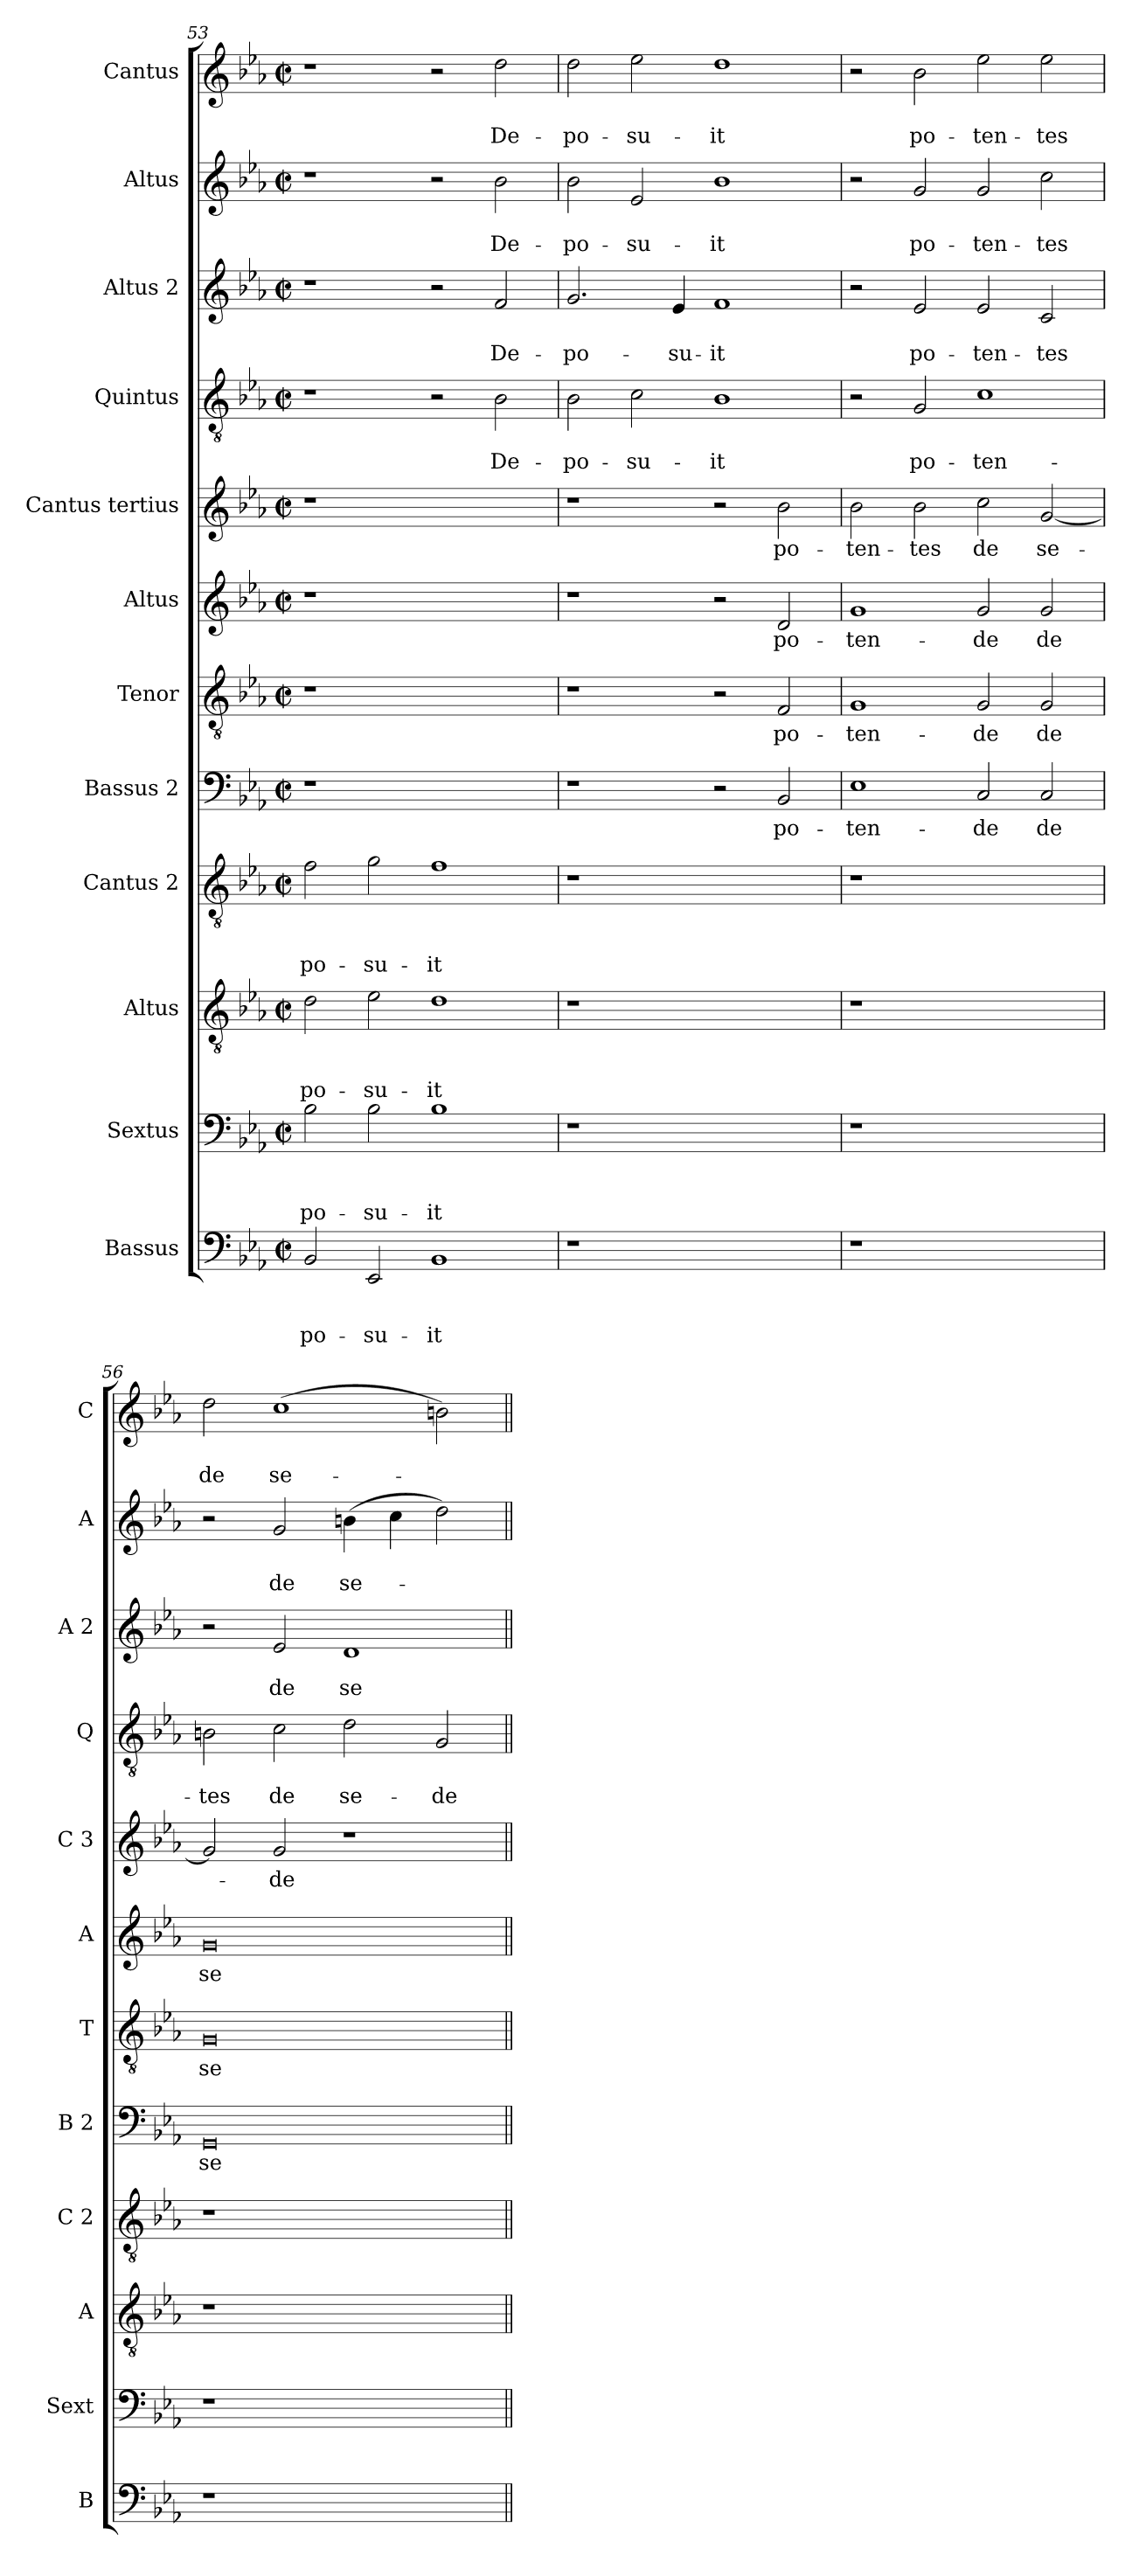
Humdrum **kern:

**kern	**text	**text	**text	**kern	**text	**text	**text	**kern	**text	**text	**text	**kern	**text	**text	**text	**kern	**text	**kern	**text	**kern	**text	**kern	**text	**kern	**text	**text	**kern	**text	**text	**kern	**text	**text	**kern	**text	**text
*part12	*part12	*part12	*part12	*part11	*part11	*part11	*part11	*part10	*part10	*part10	*part10	*part9	*part9	*part9	*part9	*part8	*part8	*part7	*part7	*part6	*part6	*part5	*part5	*part4	*part4	*part4	*part3	*part3	*part3	*part2	*part2	*part2	*part1	*part1	*part1
*staff12	*staff12	*staff12	*staff12	*staff11	*staff11	*staff11	*staff11	*staff10	*staff10	*staff10	*staff10	*staff9	*staff9	*staff9	*staff9	*staff8	*staff8	*staff7	*staff7	*staff6	*staff6	*staff5	*staff5	*staff4	*staff4	*staff4	*staff3	*staff3	*staff3	*staff2	*staff2	*staff2	*staff1	*staff1	*staff1
*I"Bassus	*	*	*	*I"Sextus	*	*	*	*I"Altus	*	*	*	*I"Cantus 2	*	*	*	*I"Bassus 2	*	*I"Tenor	*	*I"Altus	*	*I"Cantus  tertius	*	*I"Quintus	*	*	*I"Altus 2	*	*	*I"Altus	*	*	*I"Cantus	*	*
*I'B	*	*	*	*I'Sext	*	*	*	*I'A	*	*	*	*I'C 2	*	*	*	*I'B 2	*	*I'T	*	*I'A	*	*I'C 3	*	*I'Q	*	*	*I'A 2	*	*	*I'A	*	*	*I'C	*	*
*clefF4	*	*	*	*clefF4	*	*	*	*clefGv2	*	*	*	*clefGv2	*	*	*	*clefF4	*	*clefGv2	*	*clefG2	*	*clefG2	*	*clefGv2	*	*	*clefG2	*	*	*clefG2	*	*	*clefG2	*	*
*k[b-e-a-]	*	*	*	*k[b-e-a-]	*	*	*	*k[b-e-a-]	*	*	*	*k[b-e-a-]	*	*	*	*k[b-e-a-]	*	*k[b-e-a-]	*	*k[b-e-a-]	*	*k[b-e-a-]	*	*k[b-e-a-]	*	*	*k[b-e-a-]	*	*	*k[b-e-a-]	*	*	*k[b-e-a-]	*	*
*E-:	*	*	*	*E-:	*	*	*	*E-:	*	*	*	*E-:	*	*	*	*E-:	*	*E-:	*	*E-:	*	*E-:	*	*E-:	*	*	*E-:	*	*	*E-:	*	*	*E-:	*	*
*M2/2	*	*	*	*M2/2	*	*	*	*M2/2	*	*	*	*M2/2	*	*	*	*M2/2	*	*M2/2	*	*M2/2	*	*M2/2	*	*M2/2	*	*	*M2/2	*	*	*M2/2	*	*	*M2/2	*	*
*met(c|)	*	*	*	*met(c|)	*	*	*	*met(c|)	*	*	*	*met(c|)	*	*	*	*met(c|)	*	*met(c|)	*	*met(c|)	*	*met(c|)	*	*met(c|)	*	*	*met(c|)	*	*	*met(c|)	*	*	*met(c|)	*	*
=53	=53	=53	=53	=53	=53	=53	=53	=53	=53	=53	=53	=53	=53	=53	=53	=53	=53	=53	=53	=53	=53	=53	=53	=53	=53	=53	=53	=53	=53	=53	=53	=53	=53	=53	=53
!	!	!	!LO:LY:b	!	!	!	!LO:LY:b	!	!	!	!LO:LY:b	!	!	!	!LO:LY:b	!	!	!	!	!	!	!	!	!	!	!	!	!	!	!	!	!	!	!	!
2BB-/	.	.	-po-	2B-\	.	.	-po-	2d\	.	.	-po-	2f\	.	.	-po-	1r	.	1r	.	1r	.	1r	.	1r	.	.	1r	.	.	1r	.	.	1r	.	.
!	!	!	!LO:LY:b	!	!	!	!LO:LY:b	!	!	!	!LO:LY:b	!	!	!	!LO:LY:b	!	!	!	!	!	!	!	!	!	!	!	!	!	!	!	!	!	!	!	!
2EE-/	.	.	-su-	2B-\	.	.	-su-	2e-\	.	.	-su-	2g\	.	.	-su-	.	.	.	.	.	.	.	.	.	.	.	.	.	.	.	.	.	.	.	.
!	!	!	!LO:LY:b	!	!	!	!LO:LY:b	!	!	!	!LO:LY:b	!	!	!	!LO:LY:b	!	!	!	!	!	!	!	!	!	!	!	!	!	!	!	!	!	!	!	!
1BB-	.	.	-it	1B-	.	.	-it	1d	.	.	-it	1f	.	.	-it	1ryy	.	1ryy	.	1ryy	.	1ryy	.	2r	.	.	2r	.	.	2r	.	.	2r	.	.
!	!	!	!	!	!	!	!	!	!	!	!	!	!	!	!	!	!	!	!	!	!	!	!	!	!	!LO:LY:b	!	!	!LO:LY:b	!	!	!LO:LY:b	!	!	!LO:LY:b
.	.	.	.	.	.	.	.	.	.	.	.	.	.	.	.	.	.	.	.	.	.	.	.	2B-\	.	De-	2f/	.	De-	2b-\	.	De-	2dd\	.	De-
=54	=54	=54	=54	=54	=54	=54	=54	=54	=54	=54	=54	=54	=54	=54	=54	=54	=54	=54	=54	=54	=54	=54	=54	=54	=54	=54	=54	=54	=54	=54	=54	=54	=54	=54	=54
!	!	!	!	!	!	!	!	!	!	!	!	!	!	!	!	!	!	!	!	!	!	!	!	!	!	!LO:LY:b	!	!	!LO:LY:b	!	!	!LO:LY:b	!	!	!LO:LY:b
1r	.	.	.	1r	.	.	.	1r	.	.	.	1r	.	.	.	1r	.	1r	.	1r	.	1r	.	2B-\	.	-po-	2.g/	.	-po-	2b-\	.	-po-	2dd\	.	-po-
!	!	!	!	!	!	!	!	!	!	!	!	!	!	!	!	!	!	!	!	!	!	!	!	!	!	!LO:LY:b	!	!	!	!	!	!LO:LY:b	!	!	!LO:LY:b
.	.	.	.	.	.	.	.	.	.	.	.	.	.	.	.	.	.	.	.	.	.	.	.	2c\	.	-su-	.	.	.	2e-/	.	-su-	2ee-\	.	-su-
!	!	!	!	!	!	!	!	!	!	!	!	!	!	!	!	!	!	!	!	!	!	!	!	!	!	!	!	!	!LO:LY:b	!	!	!	!	!	!
.	.	.	.	.	.	.	.	.	.	.	.	.	.	.	.	.	.	.	.	.	.	.	.	.	.	.	4e-/	.	-su-	.	.	.	.	.	.
!	!	!	!	!	!	!	!	!	!	!	!	!	!	!	!	!	!	!	!	!	!	!	!	!	!	!LO:LY:b	!	!	!LO:LY:b	!	!	!LO:LY:b	!	!	!LO:LY:b
1ryy	.	.	.	1ryy	.	.	.	1ryy	.	.	.	1ryy	.	.	.	2r	.	2r	.	2r	.	2r	.	1B-	.	-it	1f	.	-it	1b-	.	-it	1dd	.	-it
!	!	!	!	!	!	!	!	!	!	!	!	!	!	!	!	!	!LO:LY:b	!	!LO:LY:b	!	!LO:LY:b	!	!LO:LY:b	!	!	!	!	!	!	!	!	!	!	!	!
.	.	.	.	.	.	.	.	.	.	.	.	.	.	.	.	2BB-/	po-	2F/	po-	2d/	po-	2b-\	po-	.	.	.	.	.	.	.	.	.	.	.	.
!!LO:PB:g=z
=55	=55	=55	=55	=55	=55	=55	=55	=55	=55	=55	=55	=55	=55	=55	=55	=55	=55	=55	=55	=55	=55	=55	=55	=55	=55	=55	=55	=55	=55	=55	=55	=55	=55	=55	=55
!	!	!	!	!	!	!	!	!	!	!	!	!	!	!	!	!	!LO:LY:b	!	!LO:LY:b	!	!LO:LY:b	!	!LO:LY:b	!	!	!	!	!	!	!	!	!	!	!	!
1r	.	.	.	1r	.	.	.	1r	.	.	.	1r	.	.	.	1E-	-ten-	1G	-ten-	1g	-ten-	2b-\	-ten-	2r	.	.	2r	.	.	2r	.	.	2r	.	.
!	!	!	!	!	!	!	!	!	!	!	!	!	!	!	!	!	!	!	!	!	!	!	!LO:LY:b	!	!	!LO:LY:b	!	!	!LO:LY:b	!	!	!LO:LY:b	!	!	!LO:LY:b
.	.	.	.	.	.	.	.	.	.	.	.	.	.	.	.	.	.	.	.	.	.	2b-\	-tes	2G/	.	po-	2e-/	.	po-	2g/	.	po-	2b-\	.	po-
!	!	!	!	!	!	!	!	!	!	!	!	!	!	!	!	!	!LO:LY:b	!	!LO:LY:b	!	!LO:LY:b	!	!LO:LY:b	!	!	!LO:LY:b	!	!	!LO:LY:b	!	!	!LO:LY:b	!	!	!LO:LY:b
1ryy	.	.	.	1ryy	.	.	.	1ryy	.	.	.	1ryy	.	.	.	2C/	-de	2G/	-de	2g/	-de	2cc\	de	1c	.	-ten-	2e-/	.	-ten-	2g/	.	-ten-	2ee-\	.	-ten-
!	!	!	!	!	!	!	!	!	!	!	!	!	!	!	!	!	!LO:LY:b	!	!LO:LY:b	!	!LO:LY:b	!	!LO:LY:b	!	!	!	!	!	!LO:LY:b	!	!	!LO:LY:b	!	!	!LO:LY:b
.	.	.	.	.	.	.	.	.	.	.	.	.	.	.	.	2C/	de	2G/	de	2g/	de	[2g/	se-	.	.	.	2c/	.	-tes	2cc\	.	-tes	2ee-\	.	-tes
=56	=56	=56	=56	=56	=56	=56	=56	=56	=56	=56	=56	=56	=56	=56	=56	=56	=56	=56	=56	=56	=56	=56	=56	=56	=56	=56	=56	=56	=56	=56	=56	=56	=56	=56	=56
!	!	!	!	!	!	!	!	!	!	!	!	!	!	!	!	!	!LO:LY:b	!	!LO:LY:b	!	!LO:LY:b	!	!	!	!	!LO:LY:b	!	!	!	!	!	!	!	!	!LO:LY:b
1r	.	.	.	1r	.	.	.	1r	.	.	.	1r	.	.	.	0GG	se-	0G	se-	0g	se-	2g/]	.	2Bn\	.	-tes	2r	.	.	2r	.	.	2dd\	.	de
!	!	!	!	!	!	!	!	!	!	!	!	!	!	!	!	!	!	!	!	!	!	!	!LO:LY:b	!	!	!LO:LY:b	!	!	!LO:LY:b	!	!	!LO:LY:b	!	!	!LO:LY:b
.	.	.	.	.	.	.	.	.	.	.	.	.	.	.	.	.	.	.	.	.	.	2g/	-de	2c\	.	de	2e-/	.	de	2g/	.	de	(>1cc	.	se-
!	!	!	!	!	!	!	!	!	!	!	!	!	!	!	!	!	!	!	!	!	!	!	!	!	!	!LO:LY:b	!	!	!LO:LY:b	!	!	!LO:LY:b	!	!	!
1ryy	.	.	.	1ryy	.	.	.	1ryy	.	.	.	1ryy	.	.	.	.	.	.	.	.	.	1r	.	2d\	.	se-	1d	.	se-	(>4bn\	.	se-	.	.	.
.	.	.	.	.	.	.	.	.	.	.	.	.	.	.	.	.	.	.	.	.	.	.	.	.	.	.	.	.	.	4cc\	.	.	.	.	.
!	!	!	!	!	!	!	!	!	!	!	!	!	!	!	!	!	!	!	!	!	!	!	!	!	!	!LO:LY:b	!	!	!	!	!	!	!	!	!
.	.	.	.	.	.	.	.	.	.	.	.	.	.	.	.	.	.	.	.	.	.	.	.	2G/	.	-de	.	.	.	2dd\)	.	.	2bn\)	.	.
=||	=||	=||	=||	=||	=||	=||	=||	=||	=||	=||	=||	=||	=||	=||	=||	=||	=||	=||	=||	=||	=||	=||	=||	=||	=||	=||	=||	=||	=||	=||	=||	=||	=||	=||	=||
*-	*-	*-	*-	*-	*-	*-	*-	*-	*-	*-	*-	*-	*-	*-	*-	*-	*-	*-	*-	*-	*-	*-	*-	*-	*-	*-	*-	*-	*-	*-	*-	*-	*-	*-	*-
